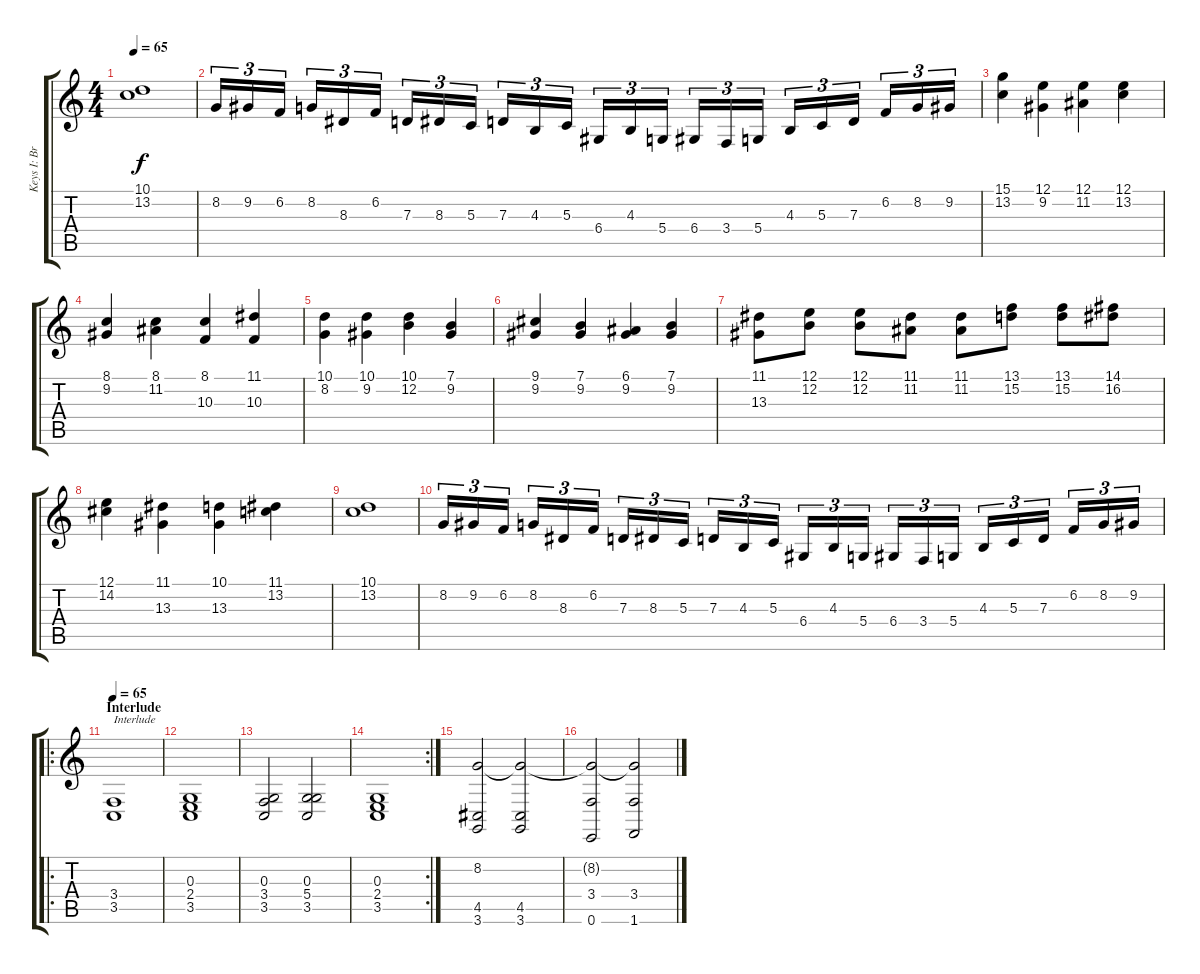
\track ("Keys I: Brass [Insahn]" "Keys I: Br") {instrument brasssection}
\staff {score tabs}
\tuning (E4 B3 G3 D3 A2 E2) {hide}
\ts (4 4)
\tempo 65
\clef g2
\ks c
(10.1 13.2).1{dy f} |
8.2.16{tu (3 2)} 9.2.16{tu (3 2)} 6.2.16{tu (3 2)} 8.2.16{tu (3 2)} 8.3.16{tu (3 2)} 6.2.16{tu (3 2)} 7.3.16{tu (3 2)} 8.3.16{tu (3 2)} 5.3.16{tu (3 2)} 7.3.16{tu (3 2)} 4.3.16{tu (3 2)} 5.3.16{tu (3 2)} 6.4.16{tu (3 2)} 4.3.16{tu (3 2)} 5.4.16{tu (3 2)} 6.4.16{tu (3 2)} 3.4.16{tu (3 2)} 5.4.16{tu (3 2)} 4.3.16{tu (3 2)} 5.3.16{tu (3 2)} 7.3.16{tu (3 2)} 6.2.16{tu (3 2)} 8.2.16{tu (3 2)} 9.2.16{tu (3 2)} |
(15.1 13.2).4 (12.1 9.2).4 (12.1 11.2).4 (12.1 13.2).4 |
(8.1 9.2).4 (8.1 11.2).4 (8.1 10.3).4 (11.1 10.3).4 |
(10.1 8.2).4 (10.1 9.2).4 (10.1 12.2).4 (7.1 9.2).4 |
(9.1 9.2).4 (7.1 9.2).4 (6.1 9.2).4 (7.1 9.2).4 |
(11.1 13.3).8 (12.1 12.2).8 (12.1 12.2).8 (11.1 11.2).8 (11.1 11.2).8 (13.1 15.2).8 (13.1 15.2).8 (14.1 16.2).8 |
(12.1 14.2).4 (11.1 13.3).4 (10.1 13.3).4 (11.1 13.2).4 |
(10.1 13.2).1 |
8.2.16{tu (3 2)} 9.2.16{tu (3 2)} 6.2.16{tu (3 2)} 8.2.16{tu (3 2)} 8.3.16{tu (3 2)} 6.2.16{tu (3 2)} 7.3.16{tu (3 2)} 8.3.16{tu (3 2)} 5.3.16{tu (3 2)} 7.3.16{tu (3 2)} 4.3.16{tu (3 2)} 5.3.16{tu (3 2)} 6.4.16{tu (3 2)} 4.3.16{tu (3 2)} 5.4.16{tu (3 2)} 6.4.16{tu (3 2)} 3.4.16{tu (3 2)} 5.4.16{tu (3 2)} 4.3.16{tu (3 2)} 5.3.16{tu (3 2)} 7.3.16{tu (3 2)} 6.2.16{tu (3 2)} 8.2.16{tu (3 2)} 9.2.16{tu (3 2)} |
\ro
\section ("" "Interlude")
\tempo 65
(3.4 3.5).1{txt "Interlude" instrument frenchhorn} |
(0.3 2.4 3.5).1 |
(0.3 3.4 3.5).2 (0.3 5.4 3.5).2 |
\rc 2
(0.3 2.4 3.5).1 |
(8.2 4.5 3.6).2{instrument brasssection} (8.2{t} 4.5 3.6).2 |
(8.2{t} 3.4 0.6).2 (8.2{t} 3.4 1.6).2
